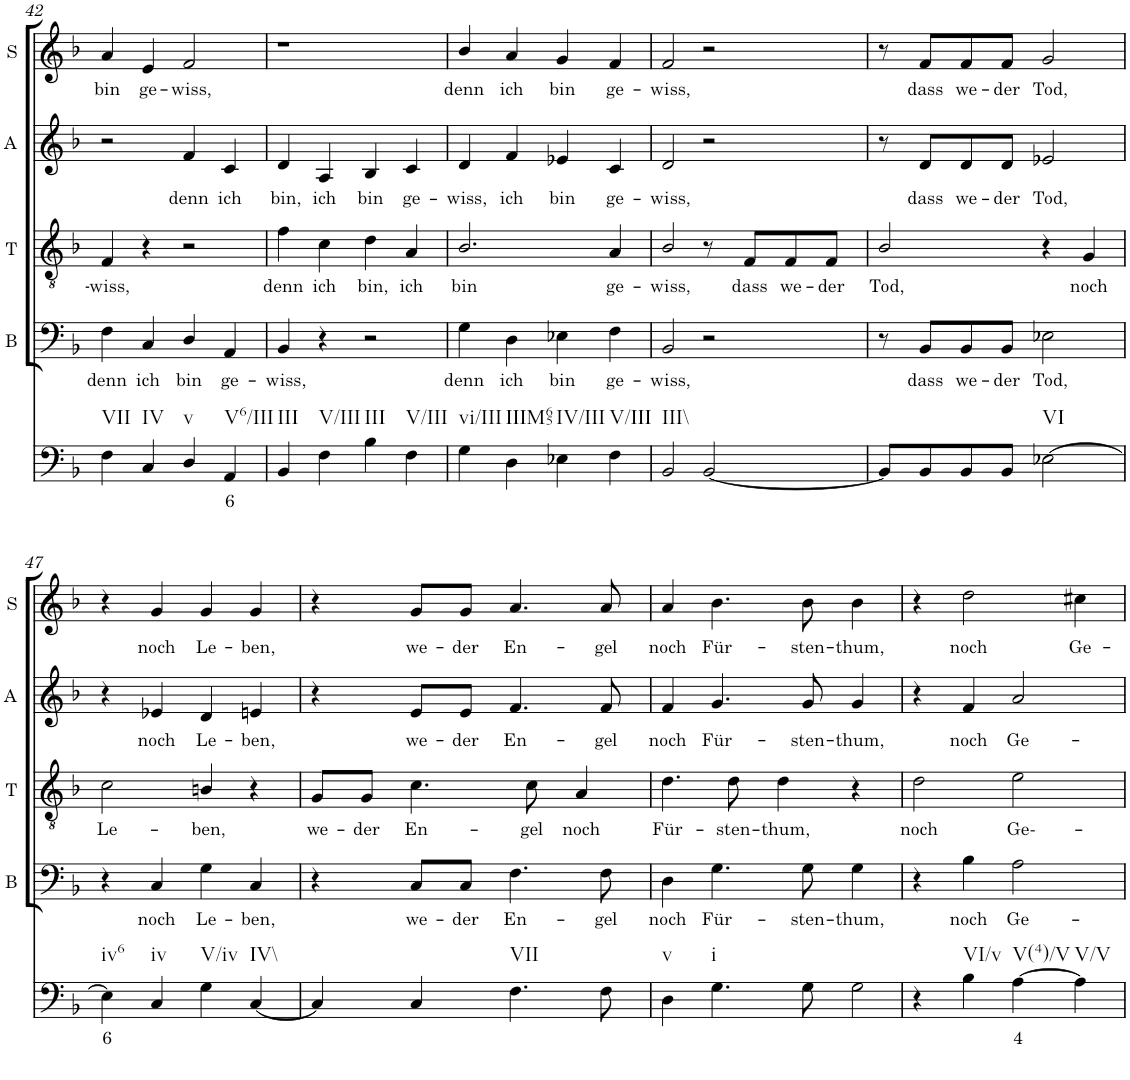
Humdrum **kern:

**kern	**text	**kern	**text	**kern	**text	**kern	**text	**kern	**text
*part5	*part5	*part4	*part4	*part3	*part3	*part2	*part2	*part1	*part1
*staff5	*staff5	*staff4	*staff4	*staff3	*staff3	*staff2	*staff2	*staff1	*staff1
*I"Continuo	*	*I"Bass	*	*I"Tenor	*	*I"Alto	*	*I"Soprano	*
*	*	*I'B	*	*I'T	*	*I'A	*	*I'S	*
!!LO:PB:g=z
*clefF4	*	*clefF4	*	*clefGv2	*	*clefG2	*	*clefG2	*
*k[b-]	*	*k[b-]	*	*k[b-]	*	*k[b-]	*	*k[b-]	*
*M4/4	*	*M4/4	*	*M4/4	*	*M4/4	*	*M4/4	*
=42	=42	=42	=42	=42	=42	=42	=42	=42	=42
!LO:TX:b:t=VII	!	!	!	!	!	!	!	!	!
!	!	!	!LO:LY:b	!	!LO:LY:b	!	!	!	!LO:LY:b
4F\	.	4F\	denn	4F/	wiss,	2r	.	4a/	bin
!LO:TX:b:t=IV	!	!	!	!	!	!	!	!	!
!	!	!	!LO:LY:b	!	!	!	!	!	!LO:LY:b
4C/	.	4C/	ich	4r	.	.	.	4e/	ge-
!LO:TX:b:t=v	!	!	!	!	!	!	!	!	!
!	!	!	!LO:LY:b	!	!	!	!LO:LY:b	!	!LO:LY:b
4D/	.	4D/	bin	2r	.	4f/	denn	2f/	wiss,
!LO:TX:b:t=V6/III	!	!	!	!	!	!	!	!	!
!	!LO:LY:b	!	!LO:LY:b	!	!	!	!LO:LY:b	!	!
4AA/	6	4AA/	ge-	.	.	4c/	ich	.	.
=43	=43	=43	=43	=43	=43	=43	=43	=43	=43
!LO:TX:b:t=III	!	!	!	!	!	!	!	!	!
!	!	!	!LO:LY:b	!	!LO:LY:b	!	!LO:LY:b	!	!
4BB-/	.	4BB-/	wiss,	4f\	denn	4d/	bin,	1r	.
!LO:TX:b:t=V/III	!	!	!	!	!	!	!	!	!
!	!	!	!	!	!LO:LY:b	!	!LO:LY:b	!	!
4F\	.	4r	.	4c\	ich	4A/	ich	.	.
!LO:TX:b:t=III	!	!	!	!	!	!	!	!	!
!	!	!	!	!	!LO:LY:b	!	!LO:LY:b	!	!
4B-\	.	2r	.	4d\	bin,	4B-/	bin	.	.
!LO:TX:b:t=V/III	!	!	!	!	!	!	!	!	!
!	!	!	!	!	!LO:LY:b	!	!LO:LY:b	!	!
4F\	.	.	.	4A/	ich	4c/	ge-	.	.
=44	=44	=44	=44	=44	=44	=44	=44	=44	=44
!LO:TX:b:t=vi/III	!	!	!	!	!	!	!	!	!
!	!	!	!LO:LY:b	!	!LO:LY:b	!	!LO:LY:b	!	!LO:LY:b
4G\	.	4G\	denn	2.B-/	bin	4d/	wiss,	4b-/	denn
!LO:TX:b:t=IIIM65	!	!	!	!	!	!	!	!	!
!	!	!	!LO:LY:b	!	!	!	!LO:LY:b	!	!LO:LY:b
4D\	.	4D\	ich	.	.	4f/	ich	4a/	ich
!LO:TX:b:t=IV/III	!	!	!	!	!	!	!	!	!
!	!	!	!LO:LY:b	!	!	!	!LO:LY:b	!	!LO:LY:b
4E-X\	.	4E-X\	bin	.	.	4e-X/	bin	4g/	bin
!LO:TX:b:t=V/III	!	!	!	!	!	!	!	!	!
!	!	!	!LO:LY:b	!	!LO:LY:b	!	!LO:LY:b	!	!LO:LY:b
4F\	.	4F\	ge-	4A/	ge-	4c/	ge-	4f/	ge-
=45	=45	=45	=45	=45	=45	=45	=45	=45	=45
!LO:TX:b:t=III\\	!	!	!	!	!	!	!	!	!
!	!	!	!LO:LY:b	!	!LO:LY:b	!	!LO:LY:b	!	!LO:LY:b
2BB-/	.	2BB-/	wiss,	2B-/	wiss,	2d/	wiss,	2f/	wiss,
[2BB-/	.	2r	.	8r	.	2r	.	2r	.
!	!	!	!	!	!LO:LY:b	!	!	!	!
.	.	.	.	8F/L	dass	.	.	.	.
!	!	!	!	!	!LO:LY:b	!	!	!	!
.	.	.	.	8F/	we-	.	.	.	.
!	!	!	!	!	!LO:LY:b	!	!	!	!
.	.	.	.	8F/J	der	.	.	.	.
=46	=46	=46	=46	=46	=46	=46	=46	=46	=46
!	!	!	!	!	!LO:LY:b	!	!	!	!
8BB-/L]	.	8r	.	2B-/	Tod,	8r	.	8r	.
!	!	!	!LO:LY:b	!	!	!	!LO:LY:b	!	!LO:LY:b
8BB-/	.	8BB-/L	dass	.	.	8d/L	dass	8f/L	dass
!	!	!	!LO:LY:b	!	!	!	!LO:LY:b	!	!LO:LY:b
8BB-/	.	8BB-/	we-	.	.	8d/	we-	8f/	we-
!	!	!	!LO:LY:b	!	!	!	!LO:LY:b	!	!LO:LY:b
8BB-/J	.	8BB-/J	der	.	.	8d/J	der	8f/J	der
!LO:TX:b:t=VI	!	!	!	!	!	!	!	!	!
!	!	!	!LO:LY:b	!	!	!	!LO:LY:b	!	!LO:LY:b
[2E-X\	.	2E-X\	Tod,	4r	.	2e-X/	Tod,	2g/	Tod,
!	!	!	!	!	!LO:LY:b	!	!	!	!
.	.	.	.	4G/	noch	.	.	.	.
!!LO:LB:g=z
=47	=47	=47	=47	=47	=47	=47	=47	=47	=47
!LO:TX:b:t=iv6	!	!	!	!	!	!	!	!	!
!	!LO:LY:b	!	!	!	!LO:LY:b	!	!	!	!
4E-\]	6	4r	.	2c\	Le-	4r	.	4r	.
!LO:TX:b:t=iv	!	!	!	!	!	!	!	!	!
!	!	!	!LO:LY:b	!	!	!	!LO:LY:b	!	!LO:LY:b
4C/	.	4C/	noch	.	.	4e-X/	noch	4g/	noch
!LO:TX:b:t=V/iv	!	!	!	!	!	!	!	!	!
!	!	!	!LO:LY:b	!	!LO:LY:b	!	!LO:LY:b	!	!LO:LY:b
4G\	.	4G\	Le-	4Bn/	ben,	4d/	Le-	4g/	Le-
!LO:TX:b:t=IV\\	!	!	!	!	!	!	!	!	!
!	!	!	!LO:LY:b	!	!	!	!LO:LY:b	!	!LO:LY:b
[4C/	.	4C/	ben,	4r	.	4en/	ben,	4g/	ben,
=48	=48	=48	=48	=48	=48	=48	=48	=48	=48
!	!	!	!	!	!LO:LY:b	!	!	!	!
4C/]	.	4r	.	8G/L	we-	4r	.	4r	.
!	!	!	!	!	!LO:LY:b	!	!	!	!
.	.	.	.	8G/J	der	.	.	.	.
!	!	!	!LO:LY:b	!	!LO:LY:b	!	!LO:LY:b	!	!LO:LY:b
4C/	.	8C/L	we-	4.c\	En-	8e/L	we-	8g/L	we-
!	!	!	!LO:LY:b	!	!	!	!LO:LY:b	!	!LO:LY:b
.	.	8C/J	der	.	.	8e/J	der	8g/J	der
!LO:TX:b:t=VII	!	!	!	!	!	!	!	!	!
!	!	!	!LO:LY:b	!	!	!	!LO:LY:b	!	!LO:LY:b
4.F\	.	4.F\	En-	.	.	4.f/	En-	4.a/	En-
!	!	!	!	!	!LO:LY:b	!	!	!	!
.	.	.	.	8c\	gel	.	.	.	.
!	!	!	!	!	!LO:LY:b	!	!	!	!
.	.	.	.	4A/	noch	.	.	.	.
!	!	!	!LO:LY:b	!	!	!	!LO:LY:b	!	!LO:LY:b
8F\	.	8F\	gel	.	.	8f/	gel	8a/	gel
=49	=49	=49	=49	=49	=49	=49	=49	=49	=49
!LO:TX:b:t=v	!	!	!	!	!	!	!	!	!
!	!	!	!LO:LY:b	!	!LO:LY:b	!	!LO:LY:b	!	!LO:LY:b
4D\	.	4D\	noch	4.d\	Für-	4f/	noch	4a/	noch
!LO:TX:b:t=i	!	!	!	!	!	!	!	!	!
!	!	!	!LO:LY:b	!	!	!	!LO:LY:b	!	!LO:LY:b
4.G\	.	4.G\	Für-	.	.	4.g/	Für-	4.b-\	Für-
!	!	!	!	!	!LO:LY:b	!	!	!	!
.	.	.	.	8d\	sten-	.	.	.	.
!	!	!	!	!	!LO:LY:b	!	!	!	!
.	.	.	.	4d\	thum,	.	.	.	.
!	!	!	!LO:LY:b	!	!	!	!LO:LY:b	!	!LO:LY:b
8G\	.	8G\	sten-	.	.	8g/	sten-	8b-\	sten-
!	!	!	!LO:LY:b	!	!	!	!LO:LY:b	!	!LO:LY:b
[4G\	.	4G\	thum,	4r	.	4g/	thum,	4b-\	thum,
=50	=50	=50	=50	=50	=50	=50	=50	=50	=50
!	!	!	!	!	!LO:LY:b	!	!	!	!
4r	.	4r	.	2d\	noch	4r	.	4r	.
!LO:TX:b:t=VI/v	!	!	!	!	!	!	!	!	!
!	!	!	!LO:LY:b	!	!	!	!LO:LY:b	!	!LO:LY:b
4G\]	.	4B-\	noch	.	.	4f/	noch	2dd\	noch
!LO:TX:b:t=V(4)/V	!	!	!	!	!	!	!	!	!
!	!	!	!LO:LY:b	!	!LO:LY:b	!	!LO:LY:b	!	!
4B-\	.	2A\	Ge-	2e\	Ge--	2a/	Ge-	.	.
!LO:TX:b:t=V/V	!	!	!	!	!	!	!	!	!
!	!LO:LY:b	!	!	!	!	!	!	!	!LO:LY:b
[4A\	4	.	.	.	.	.	.	4cc#X\	Ge-
4A\]	.	4ryy	.	4ryy	.	4ryy	.	4ryy	.
=	=	=	=	=	=	=	=	=	=
*-	*-	*-	*-	*-	*-	*-	*-	*-	*-
